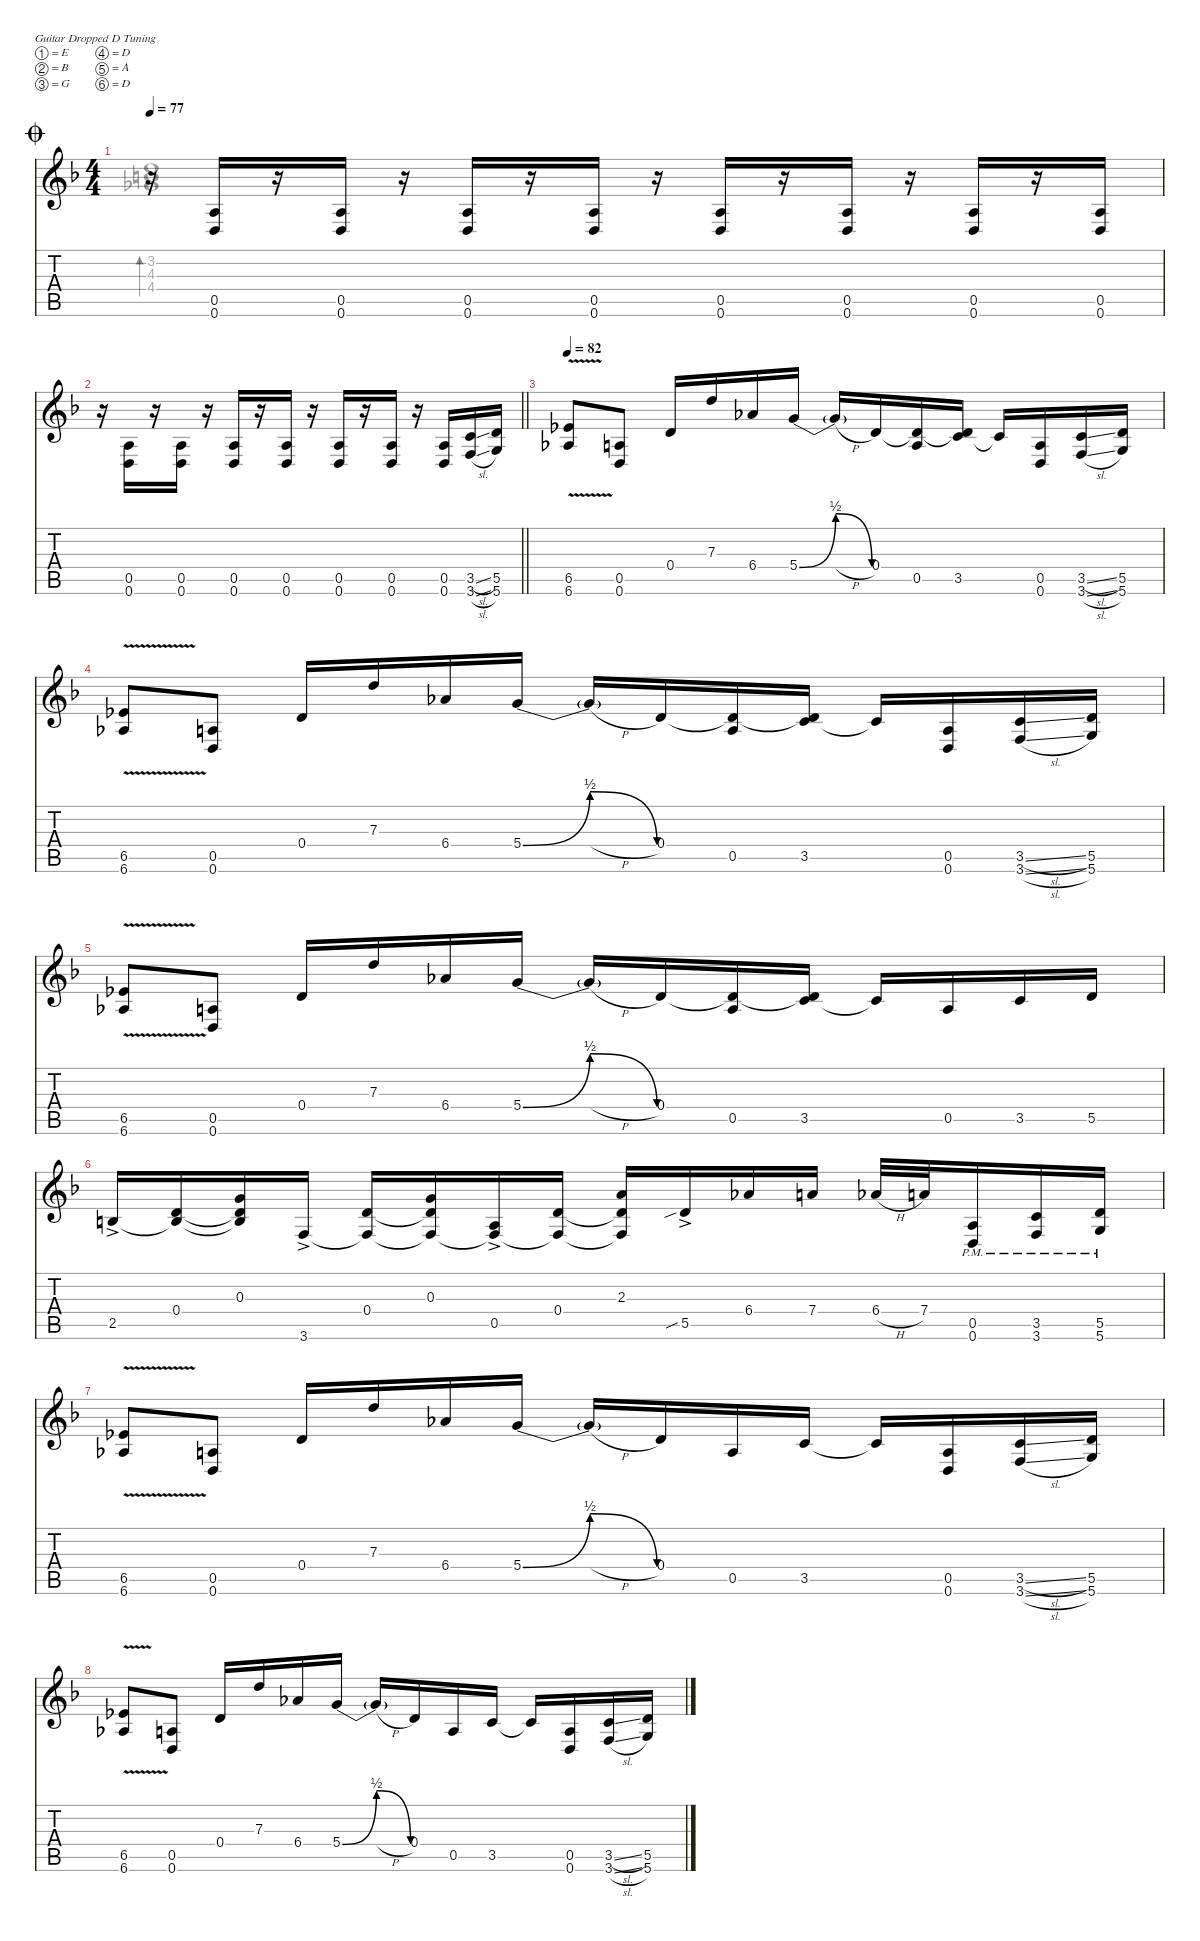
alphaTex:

\defaultSystemsLayout 4
\hideDynamics
\bracketExtendMode nobrackets
\singleTrackTrackNamePolicy hidden
\multiTrackTrackNamePolicy hidden
\firstSystemTrackNameMode fullname
\firstSystemTrackNameOrientation horizontal
\otherSystemsTrackNameOrientation horizontal
\track ("Guitar 1" "Guitar 1") {instrument distortionguitar}
\staff {score tabs}
\tuning (E4 B3 G3 D3 A2 D2)
\voice
\ts (4 4)
\jump coda
\tempo 77
\clef g2
\ks f
r.16{dy mf instrument distortionguitar beam Up} (0.5{acc forcenatural} 0.6{acc forcenatural}).16{dy f beam Up} r.16{beam Up} (0.5{acc forcenatural} 0.6{acc forcenatural}).16{beam Up} r.16{beam Up} (0.5{acc forcenatural} 0.6{acc forcenatural}).16{beam Up} r.16{beam Up} (0.5{acc forcenatural} 0.6{acc forcenatural}).16{beam Up} r.16{beam Up} (0.5{acc forcenatural} 0.6{acc forcenatural}).16{beam Up} r.16{beam Up} (0.5{acc forcenatural} 0.6{acc forcenatural}).16{beam Up} r.16{beam Up} (0.5{acc forcenatural} 0.6{acc forcenatural}).16{beam Up} r.16{beam Up} (0.5{acc forcenatural} 0.6{acc forcenatural}).16{beam Up} |
\barLineRight lightlight
r.16{beam Down} (0.5{acc forcenatural} 0.6{acc forcenatural}).16{beam Up} r.16{beam Up} (0.5{acc forcenatural} 0.6{acc forcenatural}).16{beam Up} r.16{beam Up} (0.5{acc forcenatural} 0.6{acc forcenatural}).16{beam Up} r.16{beam Up} (0.5{acc forcenatural} 0.6{acc forcenatural}).16{beam Up} r.16{beam Up} (0.5{acc forcenatural} 0.6{acc forcenatural}).16{beam Up} r.16{beam Up} (0.5{acc forcenatural} 0.6{acc forcenatural}).16{beam Up} r.16{beam Up} (0.5{acc forcenatural} 0.6{acc forcenatural}).16{beam Up} (3.5{sl acc forcenatural} 3.6{sl acc forcenatural}).16{beam Up} (5.5{acc forcenatural} 5.6{acc forcenatural}).16{beam Up} |
\tempo 82
(6.5{v acc b} 6.6{v acc b}).8{beam Up} (0.5{acc forcenatural} 0.6{acc forcenatural}).8{beam Up} 0.4{acc forcenatural}.16{beam Up} 7.3{acc forcenatural}.16{beam Up} 6.4{acc b}.16{beam Up} 5.4{be (bendrelease 0 0 30 2 30 2 60 0) acc forcenatural}.16{beam Up} 5.4{h t acc forcenatural}.16{beam Up} 0.4{acc forcenatural}.16{beam Up} (0.5{acc forcenatural} 0.4{t acc forcenatural}).16{beam Up} (0.4{t acc forcenatural} 3.5{acc forcenatural}).16{beam Up} 3.5{t acc forcenatural}.16{beam Up} (0.5{acc forcenatural} 0.6{acc forcenatural}).16{beam Up} (3.5{sl acc forcenatural} 3.6{sl acc forcenatural}).16{beam Up} (5.5{acc forcenatural} 5.6{acc forcenatural}).16{beam Up} |
(6.5{v acc b} 6.6{v acc b}).8{beam Up} (0.5{acc forcenatural} 0.6{acc forcenatural}).8{beam Up} 0.4{acc forcenatural}.16{beam Up} 7.3{acc forcenatural}.16{beam Up} 6.4{acc b}.16{beam Up} 5.4{be (bendrelease 0 0 30 2 30 2 60 0) acc forcenatural}.16{beam Up} 5.4{h t acc forcenatural}.16{beam Up} 0.4{acc forcenatural}.16{beam Up} (0.5{acc forcenatural} 0.4{t acc forcenatural}).16{beam Up} (0.4{t acc forcenatural} 3.5{acc forcenatural}).16{beam Up} 3.5{t acc forcenatural}.16{beam Up} (0.5{acc forcenatural} 0.6{acc forcenatural}).16{beam Up} (3.5{sl acc forcenatural} 3.6{sl acc forcenatural}).16{beam Up} (5.5{acc forcenatural} 5.6{acc forcenatural}).16{beam Up} |
(6.5{v acc b} 6.6{v acc b}).8{beam Up} (0.5{acc forcenatural} 0.6{acc forcenatural}).8{beam Up} 0.4{acc forcenatural}.16{beam Up} 7.3{acc forcenatural}.16{beam Up} 6.4{acc b}.16{beam Up} 5.4{be (bendrelease 0 0 30 2 30 2 60 0) acc forcenatural}.16{beam Up} 5.4{h t acc forcenatural}.16{beam Up} 0.4{acc forcenatural}.16{beam Up} (0.5{acc forcenatural} 0.4{t acc forcenatural}).16{beam Up} (0.4{t acc forcenatural} 3.5{acc forcenatural}).16{beam Up} 3.5{t acc forcenatural}.16{beam Up} 0.5{acc forcenatural}.16{beam Up} 3.5{acc forcenatural}.16{beam Up} 5.5{acc forcenatural}.16{beam Up} |
2.5{ac acc forcenatural}.16{beam Up} (0.4{acc forcenatural} 2.5{t acc forcenatural}).16{beam Up} (0.3{acc forcenatural} 0.4{t acc forcenatural} 2.5{t acc forcenatural}).16{beam Up} 3.6{ac acc forcenatural}.16{beam Up} (0.4{acc forcenatural} 3.6{t acc forcenatural}).16{beam Up} (0.3{acc forcenatural} 0.4{t acc forcenatural} 3.6{t acc forcenatural}).16{beam Up} (0.5{ac acc forcenatural} 3.6{t acc forcenatural}).16{beam Up} (0.4{acc forcenatural} 3.6{t acc forcenatural}).16{beam Up} (2.3{acc forcenatural} 0.4{t acc forcenatural} 3.6{t acc forcenatural}).16{beam Up} 5.5{sib ac acc forcenatural}.16{beam Up} 6.4{acc b}.16{beam Up} 7.4{acc forcenatural}.16{beam Up} 6.4{h acc b}.32{beam Up} 7.4{acc forcenatural}.32{beam Up} (0.5{pm acc forcenatural} 0.6{pm acc forcenatural}).16{beam Up} (3.5{pm acc forcenatural} 3.6{pm acc forcenatural}).16{beam Up} (5.5{pm acc forcenatural} 5.6{pm acc forcenatural}).16{beam Up} |
(6.5{v acc b} 6.6{v acc b}).8{beam Up} (0.5{acc forcenatural} 0.6{acc forcenatural}).8{beam Up} 0.4{acc forcenatural}.16{beam Up} 7.3{acc forcenatural}.16{beam Up} 6.4{acc b}.16{beam Up} 5.4{be (bendrelease 0 0 30 2 30 2 60 0) acc forcenatural}.16{beam Up} 5.4{h t acc forcenatural}.16{beam Up} 0.4{acc forcenatural}.16{beam Up} 0.5{acc forcenatural}.16{beam Up} 3.5{acc forcenatural}.16{beam Up} 3.5{t acc forcenatural}.16{beam Up} (0.5{acc forcenatural} 0.6{acc forcenatural}).16{beam Up} (3.5{sl acc forcenatural} 3.6{sl acc forcenatural}).16{beam Up} (5.5{acc forcenatural} 5.6{acc forcenatural}).16{beam Up} |
(6.5{v acc b} 6.6{v acc b}).8{beam Up} (0.5{acc forcenatural} 0.6{acc forcenatural}).8{beam Up} 0.4{acc forcenatural}.16{beam Up} 7.3{acc forcenatural}.16{beam Up} 6.4{acc b}.16{beam Up} 5.4{be (bendrelease 0 0 30 2 30 2 60 0) acc forcenatural}.16{beam Up} 5.4{h t acc forcenatural}.16{beam Up} 0.4{acc forcenatural}.16{beam Up} 0.5{acc forcenatural}.16{beam Up} 3.5{acc forcenatural}.16{beam Up} 3.5{t acc forcenatural}.16{beam Up} (0.5{acc forcenatural} 0.6{acc forcenatural}).16{beam Up} (3.5{sl acc forcenatural} 3.6{sl acc forcenatural}).16{beam Up} (5.5{acc forcenatural} 5.6{acc forcenatural}).16{beam Up}
\voice
\clef g2
\ottava regular
\simile none
\ks f
(3.2{acc forcenatural} 4.3{acc forcenatural} 4.4{acc b}).1{bd 240 dy mf beam Down} |
\barLineRight lightlight
|
|
|
|
|
|
